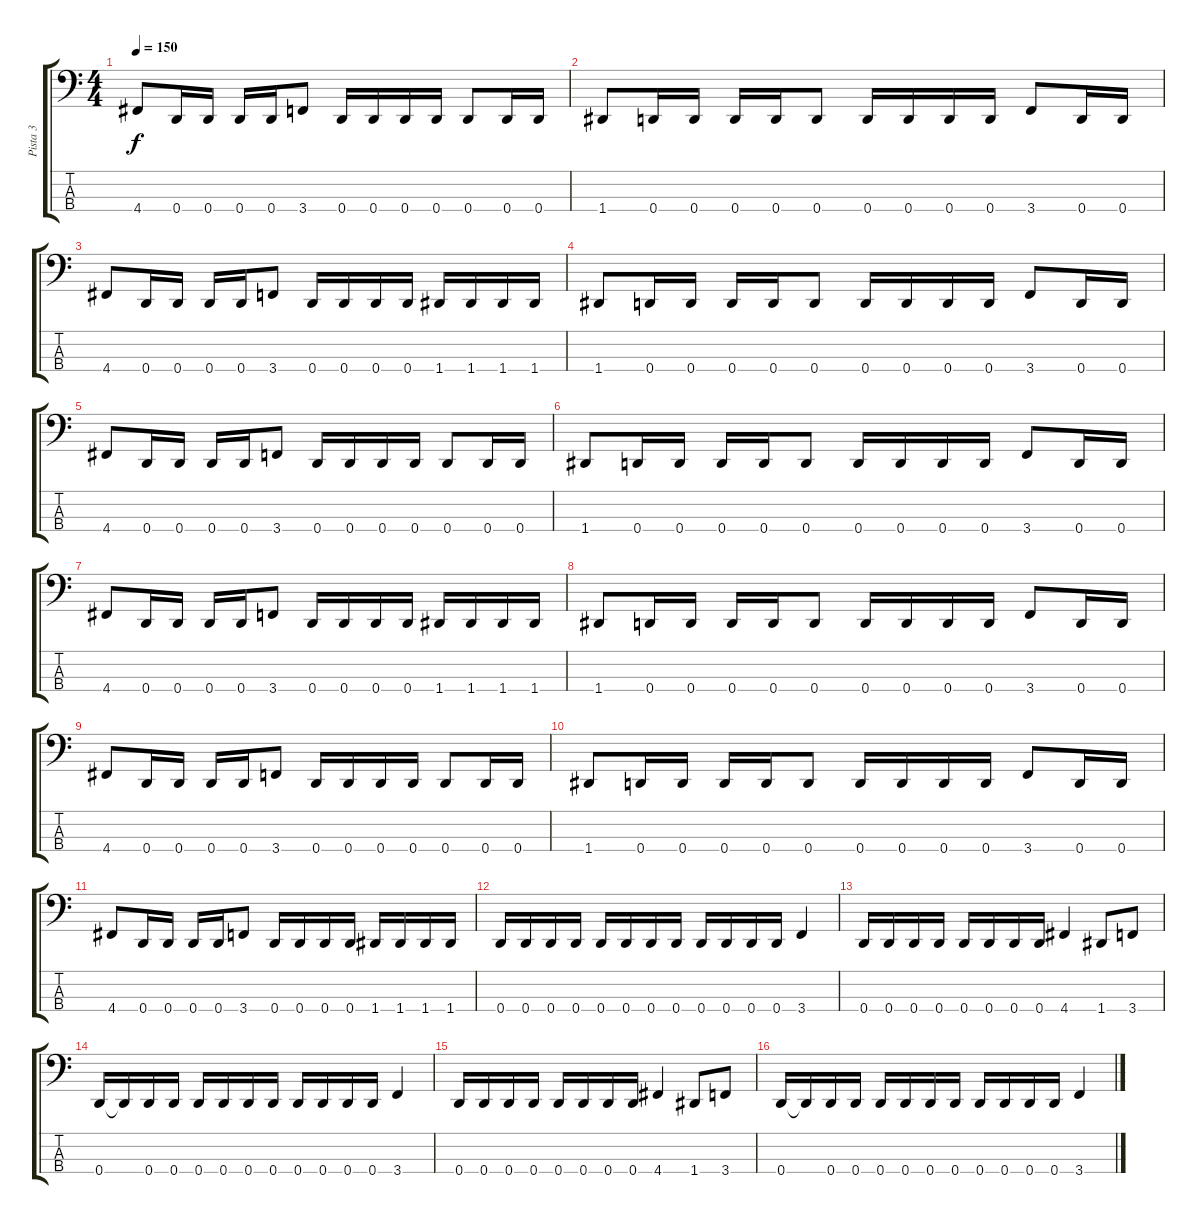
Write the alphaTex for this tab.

\track ("Pista 3" "Pista 3") {instrument electricbasspick}
\staff {score tabs}
\tuning (G2 D2 A1 D1) {hide}
\ts (4 4)
\tempo 150
\clef f4
\ks c
4.4.8{dy f} 0.4.16 0.4.16 0.4.16 0.4.16 3.4.8 0.4.16 0.4.16 0.4.16 0.4.16 0.4.8 0.4.16 0.4.16 |
1.4.8 0.4.16 0.4.16 0.4.16 0.4.16 0.4.8 0.4.16 0.4.16 0.4.16 0.4.16 3.4.8 0.4.16 0.4.16 |
4.4.8 0.4.16 0.4.16 0.4.16 0.4.16 3.4.8 0.4.16 0.4.16 0.4.16 0.4.16 1.4.16 1.4.16 1.4.16 1.4.16 |
1.4.8 0.4.16 0.4.16 0.4.16 0.4.16 0.4.8 0.4.16 0.4.16 0.4.16 0.4.16 3.4.8 0.4.16 0.4.16 |
4.4.8 0.4.16 0.4.16 0.4.16 0.4.16 3.4.8 0.4.16 0.4.16 0.4.16 0.4.16 0.4.8 0.4.16 0.4.16 |
1.4.8 0.4.16 0.4.16 0.4.16 0.4.16 0.4.8 0.4.16 0.4.16 0.4.16 0.4.16 3.4.8 0.4.16 0.4.16 |
4.4.8 0.4.16 0.4.16 0.4.16 0.4.16 3.4.8 0.4.16 0.4.16 0.4.16 0.4.16 1.4.16 1.4.16 1.4.16 1.4.16 |
1.4.8 0.4.16 0.4.16 0.4.16 0.4.16 0.4.8 0.4.16 0.4.16 0.4.16 0.4.16 3.4.8 0.4.16 0.4.16 |
4.4.8 0.4.16 0.4.16 0.4.16 0.4.16 3.4.8 0.4.16 0.4.16 0.4.16 0.4.16 0.4.8 0.4.16 0.4.16 |
1.4.8 0.4.16 0.4.16 0.4.16 0.4.16 0.4.8 0.4.16 0.4.16 0.4.16 0.4.16 3.4.8 0.4.16 0.4.16 |
4.4.8 0.4.16 0.4.16 0.4.16 0.4.16 3.4.8 0.4.16 0.4.16 0.4.16 0.4.16 1.4.16 1.4.16 1.4.16 1.4.16 |
0.4.16 0.4.16 0.4.16 0.4.16 0.4.16 0.4.16 0.4.16 0.4.16 0.4.16 0.4.16 0.4.16 0.4.16 3.4.4 |
0.4.16 0.4.16 0.4.16 0.4.16 0.4.16 0.4.16 0.4.16 0.4.16 4.4.4 1.4.8 3.4.8 |
0.4.16 0.4{t}.16 0.4.16 0.4.16 0.4.16 0.4.16 0.4.16 0.4.16 0.4.16 0.4.16 0.4.16 0.4.16 3.4.4 |
0.4.16 0.4.16 0.4.16 0.4.16 0.4.16 0.4.16 0.4.16 0.4.16 4.4.4 1.4.8 3.4.8 |
0.4.16 0.4{t}.16 0.4.16 0.4.16 0.4.16 0.4.16 0.4.16 0.4.16 0.4.16 0.4.16 0.4.16 0.4.16 3.4.4
